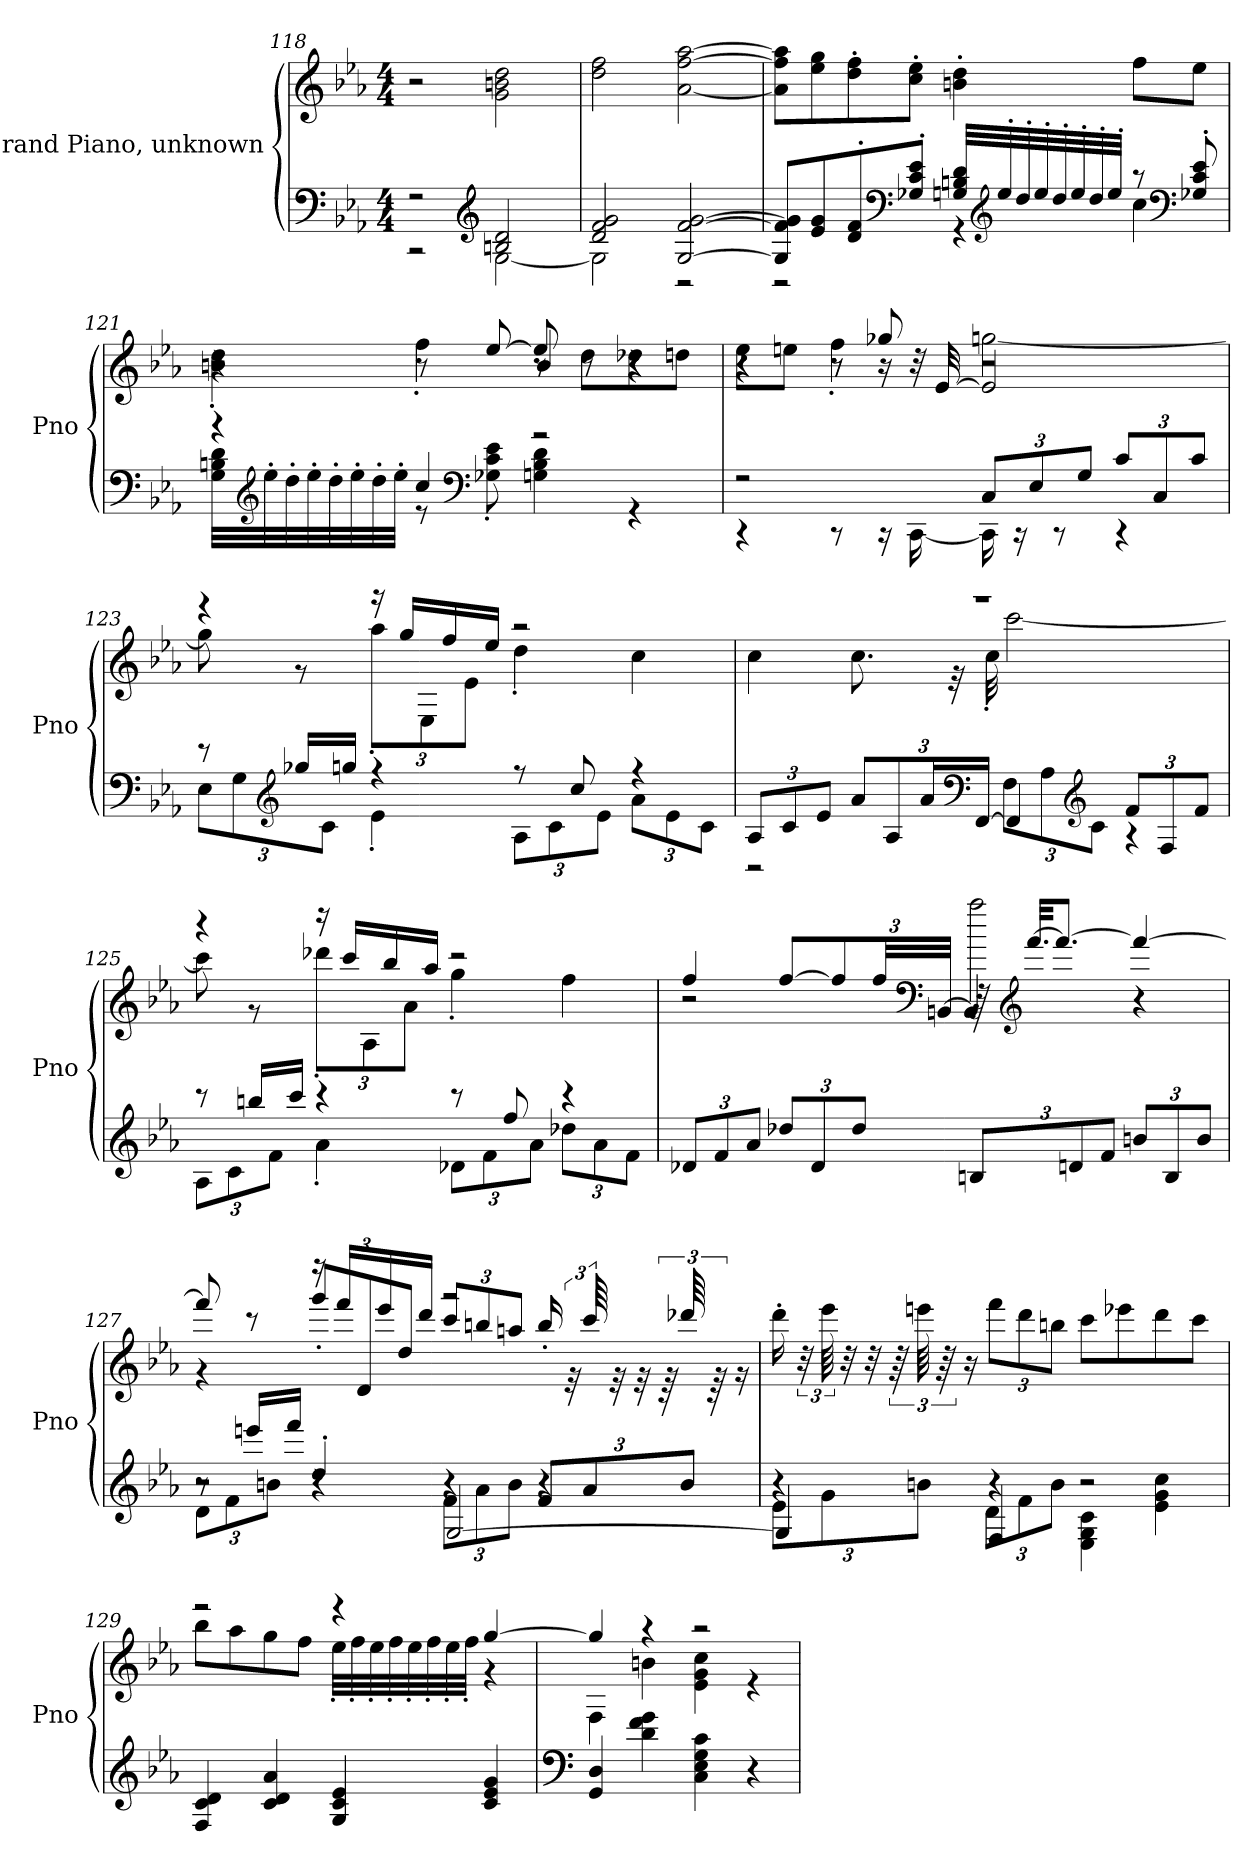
**kern	**kern
*part1	*part1
*staff2	*staff1
*I"Grand Piano, unknown	*
*I'Pno	*
*clefF4	*clefG2
*k[b-e-a-]	*k[b-e-a-]
*M4/4	*M4/4
=118	=118
*^	*
2r	2r	2r
*clefG2	*	*
2Bn/ 2d/	[2G\	2g\ 2bn\ 2dd\
=119	=119	=119
2d/ 2f/ 2g/	2G\]	2dd\ 2ff\
[2G/ [2f/ [2g/	2r	[2a-\ [2ff\ [2aa-\
=120	=120	=120
8G/] 8f/] 8g/]L	2r	8a-\] 8ff\] 8aa-\]L
8e-/ 8g/	.	8ee-\ 8gg\
8d/' 8f/'	.	8dd\' 8ff\'
*clefF4	*	*
8G-X/' 8c/' 8e-/'J	.	8cc\' 8ee-\'J
32Gn/ 32Bn/ 32d/LLL	4r	4bn\' 4dd\'
*clefG2	*	*
32ee-'/	.	.
32dd'/	.	.
32ee-'/	.	.
32dd'/	.	.
32ee-'/	.	.
32dd'/	.	.
32ee-'/JJJ	.	.
8r	4cc\	8ff\L
*clefF4	*	*
8G-X/' 8c/' 8e-/'	.	8ee-\J
!!LO:LB:g=z
=121	=121	=121
*	*	*^
*	*	*	*^
4r	32G\ 32Bn\ 32d\LLL	4r	4bn\' 4dd\'	2r
*clefG2	*	*	*	*
.	32ee-'\	.	.	.
.	32dd'\	.	.	.
.	32ee-'\	.	.	.
.	32dd'\	.	.	.
.	32ee-'\	.	.	.
.	32dd'\	.	.	.
.	32ee-'\JJJ	.	.	.
4cc/	8r	8r	4ff'\	.
*clefF4	*	*	*	*
.	8G-X\' 8c\' 8e-\'	[8ee-/	.	.
2r	4Gn\ 4B\ 4d\	8ee-/]	8r	4b/
.	.	8r	8dd\L	.
.	4r	4r	8dd-X\	4r
.	.	.	8ddn\J	.
=122	=122	=122	=122	=122
2r	4r	4r	8ee-\L	4r
.	.	.	8een\J	.
.	8r	8r	4ff'\	8r
.	16r	8gg-X/	.	16r
.	[16CC\	.	.	32r
.	.	.	.	[32e-/
*Xbrackettup	*	*	*	*
12C/L	16CC\]	2r	[2ggn\	2e-/]
.	16r	.	.	.
12E-/	.	.	.	.
.	8r	.	.	.
12G/J	.	.	.	.
12c/L	4r	.	.	.
12C/	.	.	.	.
12c/J	.	.	.	.
*	*	*	*v	*v
!!LO:PB:g=z
=123	=123	=123	=123
8r	12E-\L	4r	8gg\]
.	12G\	.	.
*clefG2	*	*	*
16gg-X/LL	.	.	8r
.	12c\J	.	.
16ggn/JJ	.	.	.
*	*	*	*Xbrackettup
4r	4e-'\	16r	12aa-'\L
.	.	16gg/LL	.
.	.	.	12E-\
.	.	16ff/	.
.	.	.	12e-\J
.	.	16ee-/JJ	.
8r	12A-\L	2r	4dd'\
.	12c\	.	.
8cc/	.	.	.
.	12e-\J	.	.
4r	12a-\L	.	4cc\
.	12e-\	.	.
.	12c\J	.	.
=124	=124	=124	=124
12A-/L	2r	1r	4cc\
12c/	.	.	.
12e-/J	.	.	.
12a-/L	.	.	8.cc\
12A-/	.	.	.
24a-/L	.	.	.
.	.	.	32r
*clefF4	*	*	*
[24FF/JJ	.	.	.
.	.	.	32cc'\
4FF/]	12F\L	.	[2ccc\
.	12A-\	.	.
*clefG2	*	*	*
.	12c\J	.	.
12f/L	4r	.	.
12F/	.	.	.
12f/J	.	.	.
!!LO:LB:g=z	!!
=125	=125	=125	=125
8r	12A-\L	4r	8ccc\]
.	12c\	.	.
16bbn/LL	.	.	8r
.	12f\J	.	.
16ccc/JJ	.	.	.
4r	4a-'\	16r	12ddd-X'\L
.	.	16ccc/LL	.
.	.	.	12A-\
.	.	16bb-/	.
.	.	.	12a-\J
.	.	16aa-/JJ	.
8r	12d-X\L	2r	4gg'\
.	12f\	.	.
8ff/	.	.	.
.	12a-\J	.	.
4r	12dd-X\L	.	4ff\
.	12a-\	.	.
.	12f\J	.	.
*v	*v	*	*
=126	=126	=126
*	*	*^
12d-X/L	2r	2r	4ff/
12f/	.	.	.
12a-/J	.	.	.
12dd-X/L	.	.	[8ff/L
12d-/	.	.	.
.	.	.	12ff/]
12dd-/J	.	.	.
.	.	.	48ff/LL
*	*clefF4	*	*
.	.	.	[48BBn/JJJ
12Bn/L	64r	2aa-\	4BB/]
*	*clefG2	*	*
.	[32.fff/KKL	.	.
.	8.fff/J_	.	.
12dn/	.	.	.
12f/J	.	.	.
12bn/L	4fff/_	.	4r
12B/	.	.	.
12b/J	.	.	.
*	*	*v	*v
!!LO:LB:g=z
=127	=127	=127
*^	*	*
*	*^	*	*
8r	12d\L	2r	8fff/]	4r
.	12f\	.	.	.
16eeen/LL	.	.	8r	.
.	12bn\J	.	.	.
16fff/JJ	.	.	.	.
4dd'/	4r	.	16r	12ggg'/L
.	.	.	16fff/LL	.
.	.	.	.	12d/
.	.	.	16eee-/	.
.	.	.	.	12dd/J
.	.	.	16ddd/JJ	.
4r	12f\L	[2G/	2r	12ccc/L
.	12a-\	.	.	12bbn/
.	12b\J	.	.	12aan/J
12f/L	4r	.	.	16bb'/
*	*	*	*	*brackettup
.	.	.	.	48r
12a-/	.	.	.	96ccc/
.	.	.	.	32r
.	.	.	.	32r
.	.	.	.	96r
12b/J	.	.	.	96ddd-X/
.	.	.	.	96r
.	.	.	.	16r
*	*	*	*v	*v
!!LO:LB:g=z
=128	=128	=128	=128
4r	12e-\L	4G/]	16ddd'\
.	.	.	48r
.	12g\	.	96eee-\
.	.	.	32r
.	.	.	32r
.	.	.	96r
.	12bn\J	.	96eeen\
.	.	.	96r
.	.	.	16r
*	*	*	*Xbrackettup
4F/	12d\L	4r	12fff\L
.	12f\	.	12ddd\
.	12b\J	.	12bbn\J
2r	4E-\ 4G\ 4c\	2r	8ccc\L
.	.	.	8eee-X\
.	4e-\ 4g\ 4cc\	.	8ddd\
.	.	.	8ccc\J
*v	*v	*v	*
=129	=129
*	*^
4F/ 4c/ 4d/	2r	8bb-\L
.	.	8aa-\
4c/ 4d/ 4a-/	.	8gg\
.	.	8ff\J
4G/ 4c/ 4e-/	4r	32ee-'\LLL
.	.	32ff'\
.	.	32ee-'\
.	.	32ff'\
.	.	32ee-'\
.	.	32ff'\
.	.	32ee-'\
.	.	32ff'\JJJ
4c/ 4e-/ 4g/	[4gg/	4r
=130	=130	=130
*clefF4	*	*
4GG/ 4D/	4gg/]	4F\
4d\ 4f\ 4g\	4r	4bn\
4C\ 4E-\ 4G\ 4c\	2r	4e-\ 4g\ 4cc\
4r	.	4r
*	*v	*v
=	=
*-	*-
